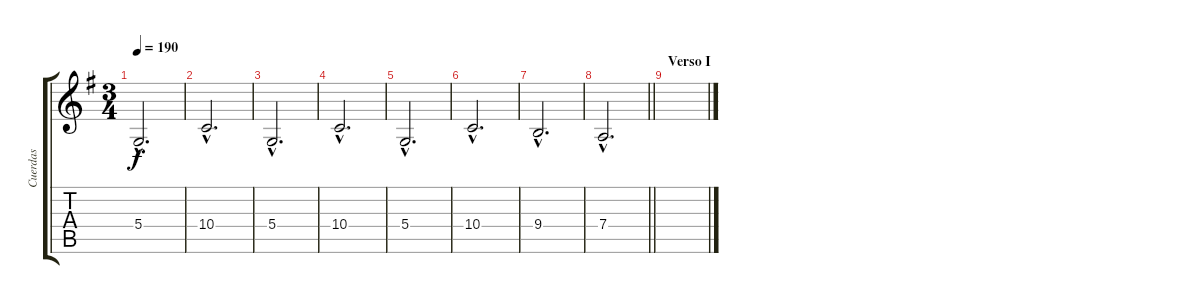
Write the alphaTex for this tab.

\track ("Cuerdas" "Cuerdas") {instrument cello}
\staff {score tabs}
\tuning (E4 B3 G3 D3 A2 E2) {hide}
\ts (3 4)
\tempo 190
\clef g2
\ks g
5.4{hac}.2{d dy f} |
10.4{hac}.2{d} |
5.4{hac}.2{d} |
10.4{hac}.2{d} |
5.4{hac}.2{d} |
10.4{hac}.2{d} |
9.4{hac}.2{d} |
\barLineRight lightlight
7.4{hac}.2{d} |
\section ("" "Verso I")
